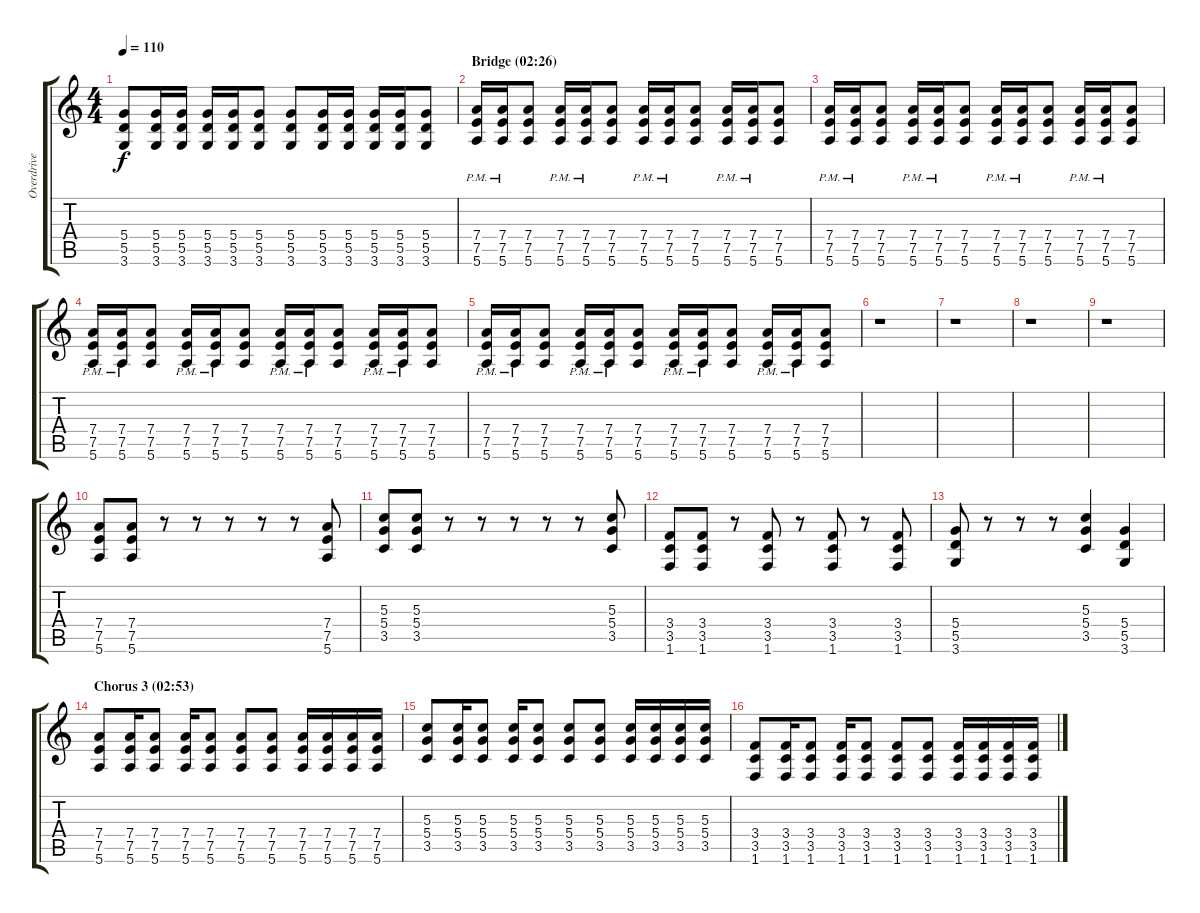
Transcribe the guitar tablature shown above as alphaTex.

\track ("Overdrive" "Overdrive") {instrument overdrivenguitar}
\staff {score tabs}
\tuning (E4 B3 G3 D3 A2 E2) {hide}
\ts (4 4)
\tempo 110
\clef g2
\ks c
(5.4 5.5 3.6).8{dy f} (5.4 5.5 3.6).16 (5.4 5.5 3.6).16 (5.4 5.5 3.6).16 (5.4 5.5 3.6).16 (5.4 5.5 3.6).8 (5.4 5.5 3.6).8 (5.4 5.5 3.6).16 (5.4 5.5 3.6).16 (5.4 5.5 3.6).16 (5.4 5.5 3.6).16 (5.4 5.5 3.6).8 |
\section ("" "Bridge (02:26)")
(7.4{pm} 7.5{pm} 5.6{pm}).16 (7.4{pm} 7.5{pm} 5.6{pm}).16 (7.4 7.5 5.6).8 (7.4{pm} 7.5{pm} 5.6{pm}).16 (7.4{pm} 7.5{pm} 5.6{pm}).16 (7.4 7.5 5.6).8 (7.4{pm} 7.5{pm} 5.6{pm}).16 (7.4{pm} 7.5{pm} 5.6{pm}).16 (7.4 7.5 5.6).8 (7.4{pm} 7.5{pm} 5.6{pm}).16 (7.4{pm} 7.5{pm} 5.6{pm}).16 (7.4 7.5 5.6).8 |
(7.4{pm} 7.5{pm} 5.6{pm}).16 (7.4{pm} 7.5{pm} 5.6{pm}).16 (7.4 7.5 5.6).8 (7.4{pm} 7.5{pm} 5.6{pm}).16 (7.4{pm} 7.5{pm} 5.6{pm}).16 (7.4 7.5 5.6).8 (7.4{pm} 7.5{pm} 5.6{pm}).16 (7.4{pm} 7.5{pm} 5.6{pm}).16 (7.4 7.5 5.6).8 (7.4{pm} 7.5{pm} 5.6{pm}).16 (7.4{pm} 7.5{pm} 5.6{pm}).16 (7.4 7.5 5.6).8 |
(7.4{pm} 7.5{pm} 5.6{pm}).16 (7.4{pm} 7.5{pm} 5.6{pm}).16 (7.4 7.5 5.6).8 (7.4{pm} 7.5{pm} 5.6{pm}).16 (7.4{pm} 7.5{pm} 5.6{pm}).16 (7.4 7.5 5.6).8 (7.4{pm} 7.5{pm} 5.6{pm}).16 (7.4{pm} 7.5{pm} 5.6{pm}).16 (7.4 7.5 5.6).8 (7.4{pm} 7.5{pm} 5.6{pm}).16 (7.4{pm} 7.5{pm} 5.6{pm}).16 (7.4 7.5 5.6).8 |
(7.4{pm} 7.5{pm} 5.6{pm}).16 (7.4{pm} 7.5{pm} 5.6{pm}).16 (7.4 7.5 5.6).8 (7.4{pm} 7.5{pm} 5.6{pm}).16 (7.4{pm} 7.5{pm} 5.6{pm}).16 (7.4 7.5 5.6).8 (7.4{pm} 7.5{pm} 5.6{pm}).16 (7.4{pm} 7.5{pm} 5.6{pm}).16 (7.4 7.5 5.6).8 (7.4{pm} 7.5{pm} 5.6{pm}).16 (7.4{pm} 7.5{pm} 5.6{pm}).16 (7.4 7.5 5.6).8 |
\section ("" "")
r.1 |
r.1 |
r.1 |
r.1 |
(7.4 7.5 5.6).8 (7.4 7.5 5.6).8 r.8 r.8 r.8 r.8 r.8 (7.4 7.5 5.6).8 |
(5.3 5.4 3.5).8 (5.3 5.4 3.5).8 r.8 r.8 r.8 r.8 r.8 (5.3 5.4 3.5).8 |
(3.4 3.5 1.6).8 (3.4 3.5 1.6).8 r.8 (3.4 3.5 1.6).8 r.8 (3.4 3.5 1.6).8 r.8 (3.4 3.5 1.6).8 |
(5.4 5.5 3.6).8 r.8 r.8 r.8 (5.3 5.4 3.5).4 (5.4 5.5 3.6).4 |
\section ("" "Chorus 3 (02:53)")
(7.4 7.5 5.6).8 (7.4 7.5 5.6).16 (7.4 7.5 5.6).8 (7.4 7.5 5.6).16 (7.4 7.5 5.6).8 (7.4 7.5 5.6).8 (7.4 7.5 5.6).8 (7.4 7.5 5.6).16 (7.4 7.5 5.6).16 (7.4 7.5 5.6).16 (7.4 7.5 5.6).16 |
(5.3 5.4 3.5).8 (5.3 5.4 3.5).16 (5.3 5.4 3.5).8 (5.3 5.4 3.5).16 (5.3 5.4 3.5).8 (5.3 5.4 3.5).8 (5.3 5.4 3.5).8 (5.3 5.4 3.5).16 (5.3 5.4 3.5).16 (5.3 5.4 3.5).16 (5.3 5.4 3.5).16 |
(3.4 3.5 1.6).8 (3.4 3.5 1.6).16 (3.4 3.5 1.6).8 (3.4 3.5 1.6).16 (3.4 3.5 1.6).8 (3.4 3.5 1.6).8 (3.4 3.5 1.6).8 (3.4 3.5 1.6).16 (3.4 3.5 1.6).16 (3.4 3.5 1.6).16 (3.4 3.5 1.6).16
